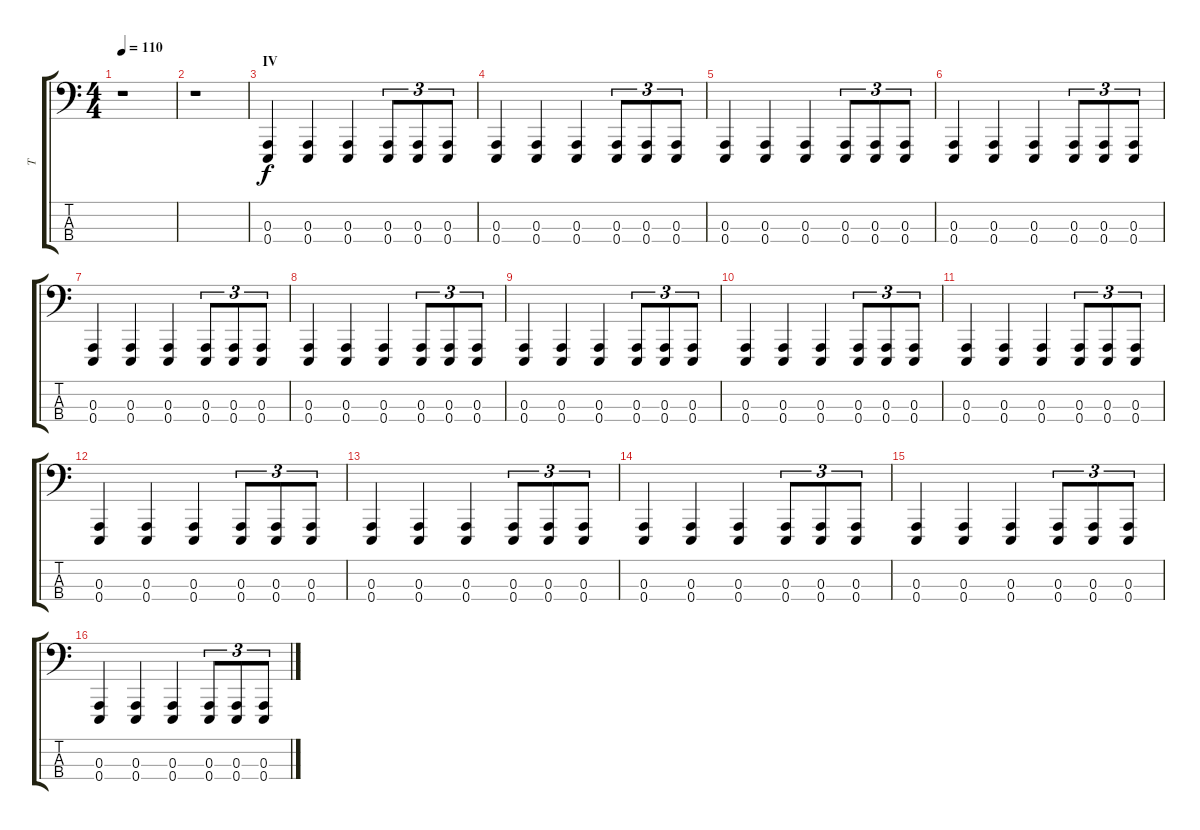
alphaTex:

\track ("T" "T") {instrument timpani}
\staff {score tabs}
\tuning (G2 D2 A1 E1) {hide}
\ts (4 4)
\tempo 110
\clef f4
\ks c
r.1{dy f} |
r.1 |
\section ("" "IV")
(0.3 0.4).4 (0.3 0.4).4 (0.3 0.4).4 (0.3 0.4).8{tu (3 2)} (0.3 0.4).8{tu (3 2)} (0.3 0.4).8{tu (3 2)} |
(0.3 0.4).4 (0.3 0.4).4 (0.3 0.4).4 (0.3 0.4).8{tu (3 2)} (0.3 0.4).8{tu (3 2)} (0.3 0.4).8{tu (3 2)} |
(0.3 0.4).4 (0.3 0.4).4 (0.3 0.4).4 (0.3 0.4).8{tu (3 2)} (0.3 0.4).8{tu (3 2)} (0.3 0.4).8{tu (3 2)} |
(0.3 0.4).4 (0.3 0.4).4 (0.3 0.4).4 (0.3 0.4).8{tu (3 2)} (0.3 0.4).8{tu (3 2)} (0.3 0.4).8{tu (3 2)} |
(0.3 0.4).4 (0.3 0.4).4 (0.3 0.4).4 (0.3 0.4).8{tu (3 2)} (0.3 0.4).8{tu (3 2)} (0.3 0.4).8{tu (3 2)} |
(0.3 0.4).4 (0.3 0.4).4 (0.3 0.4).4 (0.3 0.4).8{tu (3 2)} (0.3 0.4).8{tu (3 2)} (0.3 0.4).8{tu (3 2)} |
(0.3 0.4).4 (0.3 0.4).4 (0.3 0.4).4 (0.3 0.4).8{tu (3 2)} (0.3 0.4).8{tu (3 2)} (0.3 0.4).8{tu (3 2)} |
(0.3 0.4).4 (0.3 0.4).4 (0.3 0.4).4 (0.3 0.4).8{tu (3 2)} (0.3 0.4).8{tu (3 2)} (0.3 0.4).8{tu (3 2)} |
(0.3 0.4).4 (0.3 0.4).4 (0.3 0.4).4 (0.3 0.4).8{tu (3 2)} (0.3 0.4).8{tu (3 2)} (0.3 0.4).8{tu (3 2)} |
(0.3 0.4).4 (0.3 0.4).4 (0.3 0.4).4 (0.3 0.4).8{tu (3 2)} (0.3 0.4).8{tu (3 2)} (0.3 0.4).8{tu (3 2)} |
(0.3 0.4).4 (0.3 0.4).4 (0.3 0.4).4 (0.3 0.4).8{tu (3 2)} (0.3 0.4).8{tu (3 2)} (0.3 0.4).8{tu (3 2)} |
(0.3 0.4).4 (0.3 0.4).4 (0.3 0.4).4 (0.3 0.4).8{tu (3 2)} (0.3 0.4).8{tu (3 2)} (0.3 0.4).8{tu (3 2)} |
(0.3 0.4).4 (0.3 0.4).4 (0.3 0.4).4 (0.3 0.4).8{tu (3 2)} (0.3 0.4).8{tu (3 2)} (0.3 0.4).8{tu (3 2)} |
(0.3 0.4).4 (0.3 0.4).4 (0.3 0.4).4 (0.3 0.4).8{tu (3 2)} (0.3 0.4).8{tu (3 2)} (0.3 0.4).8{tu (3 2)}
